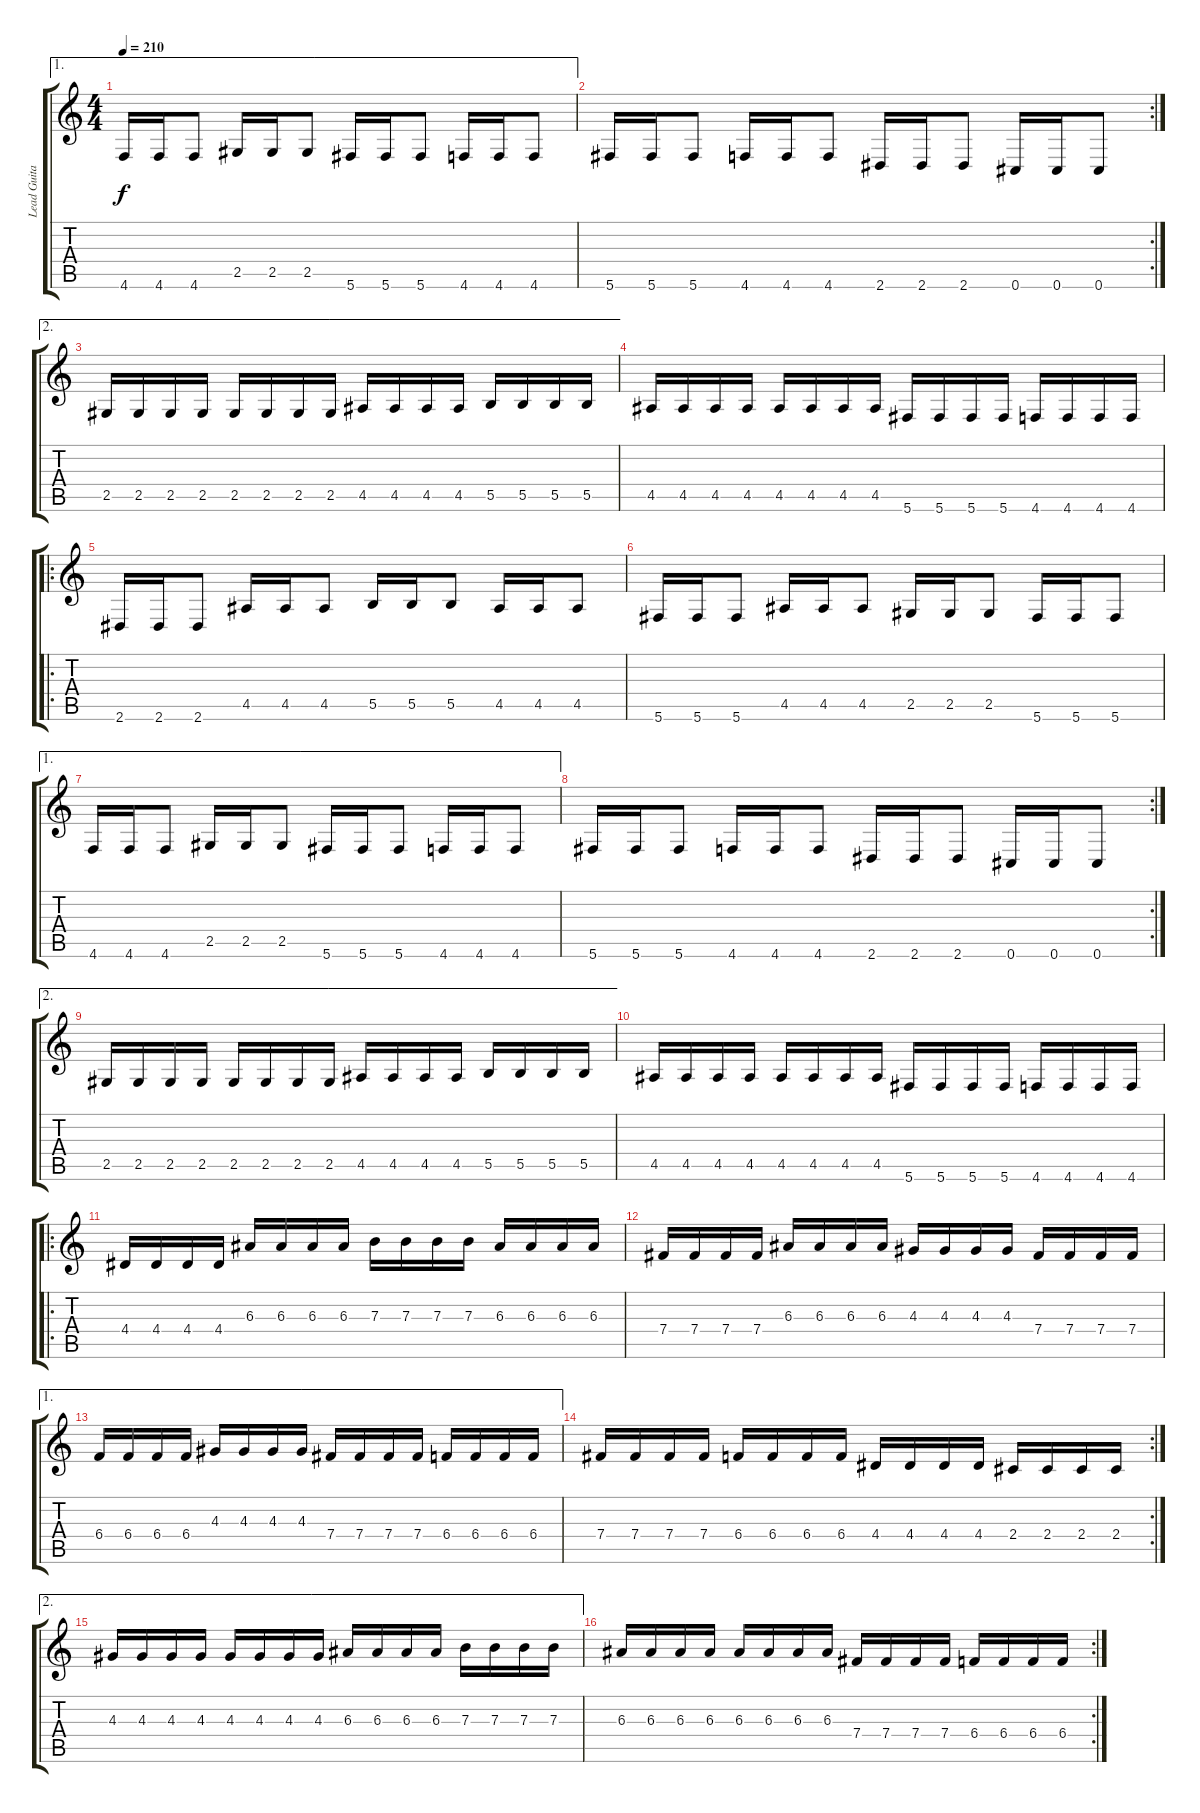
\track ("Lead Guitar" "Lead Guita") {instrument distortionguitar}
\staff {score tabs}
\tuning (Db4 Ab3 E3 B2 Gb2 Db2) {hide}
\ae 1
\ts (4 4)
\tempo 210
\clef g2
\ks c
4.6.16{dy f} 4.6.16 4.6.8 2.5.16 2.5.16 2.5.8 5.6.16 5.6.16 5.6.8 4.6.16 4.6.16 4.6.8 |
\rc 2
5.6.16 5.6.16 5.6.8 4.6.16 4.6.16 4.6.8 2.6.16 2.6.16 2.6.8 0.6.16 0.6.16 0.6.8 |
\ae 2
2.5.16 2.5.16 2.5.16 2.5.16 2.5.16 2.5.16 2.5.16 2.5.16 4.5.16 4.5.16 4.5.16 4.5.16 5.5.16 5.5.16 5.5.16 5.5.16 |
4.5.16 4.5.16 4.5.16 4.5.16 4.5.16 4.5.16 4.5.16 4.5.16 5.6.16 5.6.16 5.6.16 5.6.16 4.6.16 4.6.16 4.6.16 4.6.16 |
\ro
2.6.16 2.6.16 2.6.8 4.5.16 4.5.16 4.5.8 5.5.16 5.5.16 5.5.8 4.5.16 4.5.16 4.5.8 |
5.6.16 5.6.16 5.6.8 4.5.16 4.5.16 4.5.8 2.5.16 2.5.16 2.5.8 5.6.16 5.6.16 5.6.8 |
\ae 1
4.6.16 4.6.16 4.6.8 2.5.16 2.5.16 2.5.8 5.6.16 5.6.16 5.6.8 4.6.16 4.6.16 4.6.8 |
\rc 2
5.6.16 5.6.16 5.6.8 4.6.16 4.6.16 4.6.8 2.6.16 2.6.16 2.6.8 0.6.16 0.6.16 0.6.8 |
\ae 2
2.5.16 2.5.16 2.5.16 2.5.16 2.5.16 2.5.16 2.5.16 2.5.16 4.5.16 4.5.16 4.5.16 4.5.16 5.5.16 5.5.16 5.5.16 5.5.16 |
4.5.16 4.5.16 4.5.16 4.5.16 4.5.16 4.5.16 4.5.16 4.5.16 5.6.16 5.6.16 5.6.16 5.6.16 4.6.16 4.6.16 4.6.16 4.6.16 |
\ro
4.4.16 4.4.16 4.4.16 4.4.16 6.3.16 6.3.16 6.3.16 6.3.16 7.3.16 7.3.16 7.3.16 7.3.16 6.3.16 6.3.16 6.3.16 6.3.16 |
7.4.16 7.4.16 7.4.16 7.4.16 6.3.16 6.3.16 6.3.16 6.3.16 4.3.16 4.3.16 4.3.16 4.3.16 7.4.16 7.4.16 7.4.16 7.4.16 |
\ae 1
6.4.16 6.4.16 6.4.16 6.4.16 4.3.16 4.3.16 4.3.16 4.3.16 7.4.16 7.4.16 7.4.16 7.4.16 6.4.16 6.4.16 6.4.16 6.4.16 |
\rc 2
7.4.16 7.4.16 7.4.16 7.4.16 6.4.16 6.4.16 6.4.16 6.4.16 4.4.16 4.4.16 4.4.16 4.4.16 2.4.16 2.4.16 2.4.16 2.4.16 |
\ae 2
4.3.16 4.3.16 4.3.16 4.3.16 4.3.16 4.3.16 4.3.16 4.3.16 6.3.16 6.3.16 6.3.16 6.3.16 7.3.16 7.3.16 7.3.16 7.3.16 |
\rc 2
6.3.16 6.3.16 6.3.16 6.3.16 6.3.16 6.3.16 6.3.16 6.3.16 7.4.16 7.4.16 7.4.16 7.4.16 6.4.16 6.4.16 6.4.16 6.4.16
